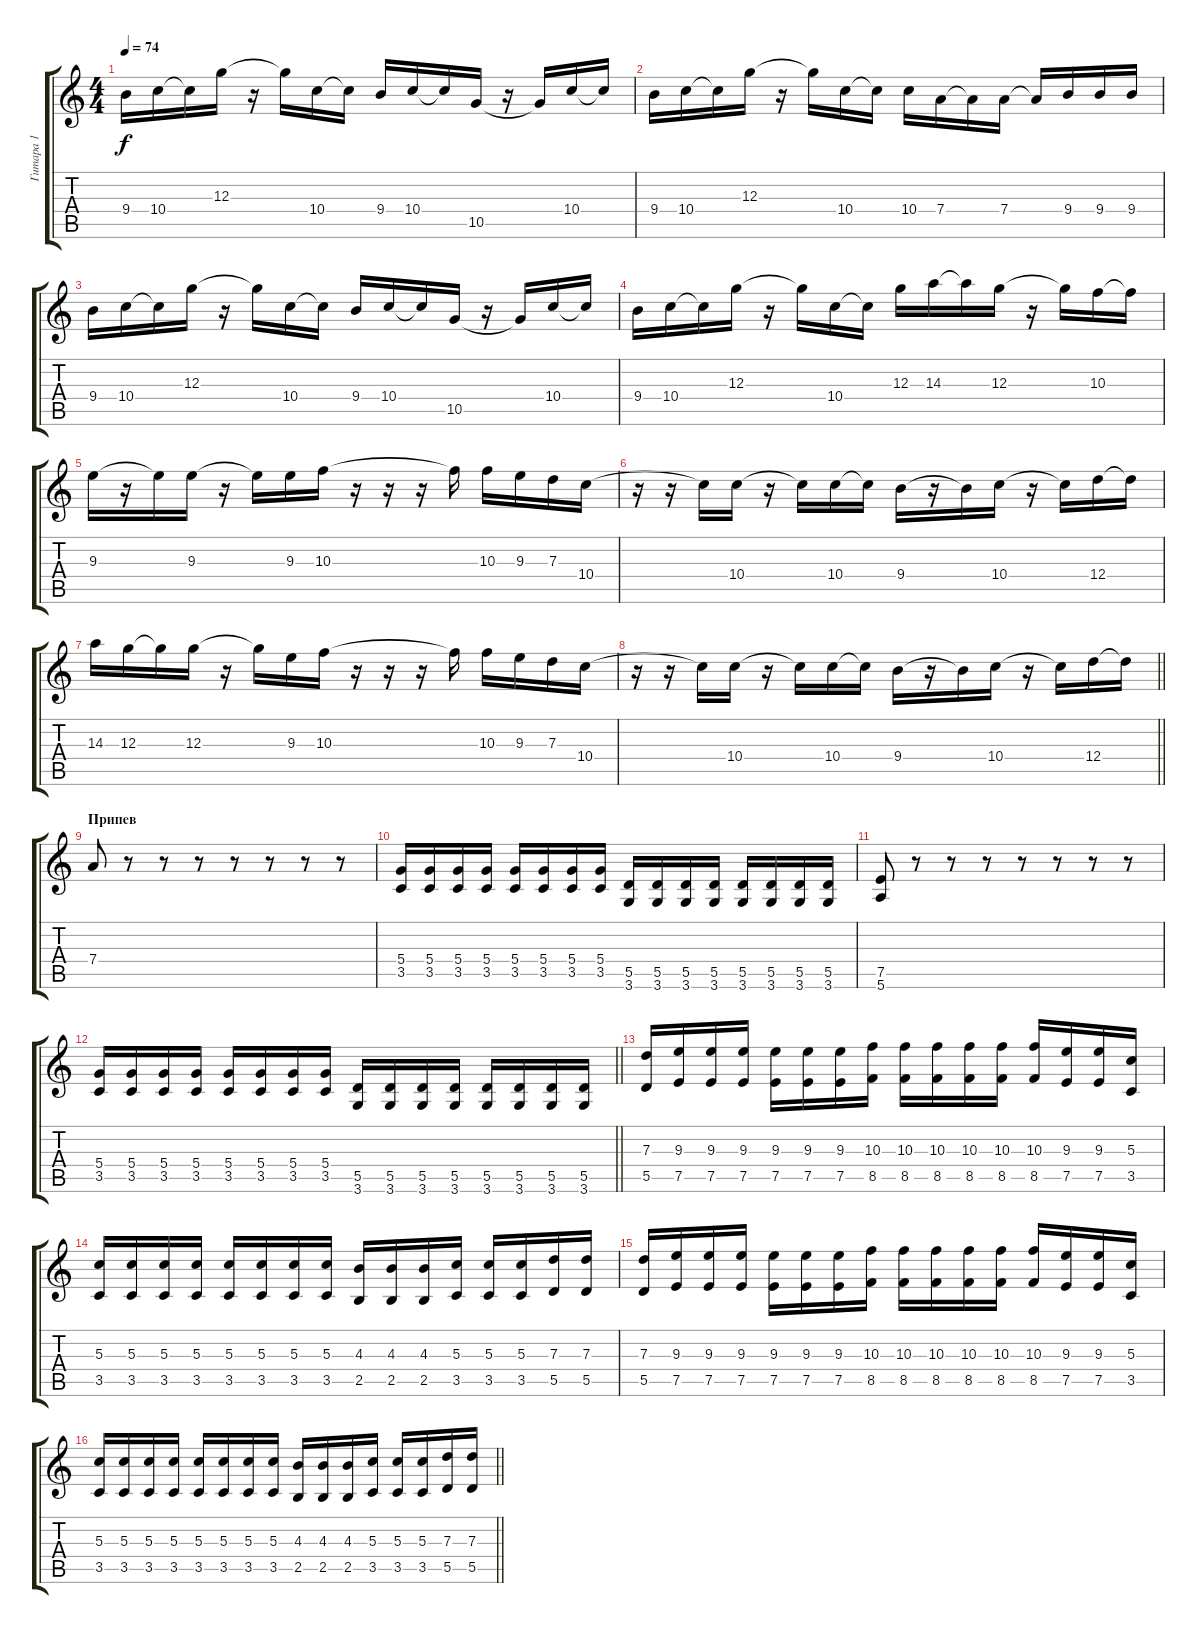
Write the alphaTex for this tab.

\track ("Гитара 1" "Гитара 1") {instrument distortionguitar}
\staff {score tabs}
\tuning (E4 B3 G3 D3 A2 E2) {hide}
\ts (4 4)
\tempo 74
\clef g2
\ks c
9.4.16{dy f} 10.4.16 10.4{t}.16 12.3.16 r.16 12.3{t}.16 10.4.16 10.4{t}.16 9.4.16 10.4.16 10.4{t}.16 10.5.16 r.16 10.5{t}.16 10.4.16 10.4{t}.16 |
9.4.16 10.4.16 10.4{t}.16 12.3.16 r.16 12.3{t}.16 10.4.16 10.4{t}.16 10.4.16 7.4.16 7.4{t}.16 7.4.16 7.4{t}.16 9.4.16 9.4.16 9.4.16 |
9.4.16 10.4.16 10.4{t}.16 12.3.16 r.16 12.3{t}.16 10.4.16 10.4{t}.16 9.4.16 10.4.16 10.4{t}.16 10.5.16 r.16 10.5{t}.16 10.4.16 10.4{t}.16 |
9.4.16 10.4.16 10.4{t}.16 12.3.16 r.16 12.3{t}.16 10.4.16 10.4{t}.16 12.3.16 14.3.16 14.3{t}.16 12.3.16 r.16 12.3{t}.16 10.3.16 10.3{t}.16 |
9.3.16 r.16 9.3{t}.16 9.3.16 r.16 9.3{t}.16 9.3.16 10.3.16 r.16 r.16 r.16 10.3{t}.16 10.3.16 9.3.16 7.3.16 10.4.16 |
r.16 r.16 10.4{t}.16 10.4.16 r.16 10.4{t}.16 10.4.16 10.4{t}.16 9.4.16 r.16 9.4{t}.16 10.4.16 r.16 10.4{t}.16 12.4.16 12.4{t}.16 |
14.3.16 12.3.16 12.3{t}.16 12.3.16 r.16 12.3{t}.16 9.3.16 10.3.16 r.16 r.16 r.16 10.3{t}.16 10.3.16 9.3.16 7.3.16 10.4.16 |
\barLineRight lightlight
r.16 r.16 10.4{t}.16 10.4.16 r.16 10.4{t}.16 10.4.16 10.4{t}.16 9.4.16 r.16 9.4{t}.16 10.4.16 r.16 10.4{t}.16 12.4.16 12.4{t}.16 |
\section ("" "Припев")
7.4.8 r.8 r.8 r.8 r.8 r.8 r.8 r.8 |
(5.4 3.5).16 (5.4 3.5).16 (5.4 3.5).16 (5.4 3.5).16 (5.4 3.5).16 (5.4 3.5).16 (5.4 3.5).16 (5.4 3.5).16 (5.5 3.6).16 (5.5 3.6).16 (5.5 3.6).16 (5.5 3.6).16 (5.5 3.6).16 (5.5 3.6).16 (5.5 3.6).16 (5.5 3.6).16 |
(7.5 5.6).8 r.8 r.8 r.8 r.8 r.8 r.8 r.8 |
\barLineRight lightlight
(5.4 3.5).16 (5.4 3.5).16 (5.4 3.5).16 (5.4 3.5).16 (5.4 3.5).16 (5.4 3.5).16 (5.4 3.5).16 (5.4 3.5).16 (5.5 3.6).16 (5.5 3.6).16 (5.5 3.6).16 (5.5 3.6).16 (5.5 3.6).16 (5.5 3.6).16 (5.5 3.6).16 (5.5 3.6).16 |
(7.3 5.5).16 (9.3 7.5).16 (9.3 7.5).16 (9.3 7.5).16 (9.3 7.5).16 (9.3 7.5).16 (9.3 7.5).16 (10.3 8.5).16 (10.3 8.5).16 (10.3 8.5).16 (10.3 8.5).16 (10.3 8.5).16 (10.3 8.5).16 (9.3 7.5).16 (9.3 7.5).16 (5.3 3.5).16 |
(5.3 3.5).16 (5.3 3.5).16 (5.3 3.5).16 (5.3 3.5).16 (5.3 3.5).16 (5.3 3.5).16 (5.3 3.5).16 (5.3 3.5).16 (4.3 2.5).16 (4.3 2.5).16 (4.3 2.5).16 (5.3 3.5).16 (5.3 3.5).16 (5.3 3.5).16 (7.3 5.5).16 (7.3 5.5).16 |
(7.3 5.5).16 (9.3 7.5).16 (9.3 7.5).16 (9.3 7.5).16 (9.3 7.5).16 (9.3 7.5).16 (9.3 7.5).16 (10.3 8.5).16 (10.3 8.5).16 (10.3 8.5).16 (10.3 8.5).16 (10.3 8.5).16 (10.3 8.5).16 (9.3 7.5).16 (9.3 7.5).16 (5.3 3.5).16 |
\barLineRight lightlight
(5.3 3.5).16 (5.3 3.5).16 (5.3 3.5).16 (5.3 3.5).16 (5.3 3.5).16 (5.3 3.5).16 (5.3 3.5).16 (5.3 3.5).16 (4.3 2.5).16 (4.3 2.5).16 (4.3 2.5).16 (5.3 3.5).16 (5.3 3.5).16 (5.3 3.5).16 (7.3 5.5).16 (7.3 5.5).16
